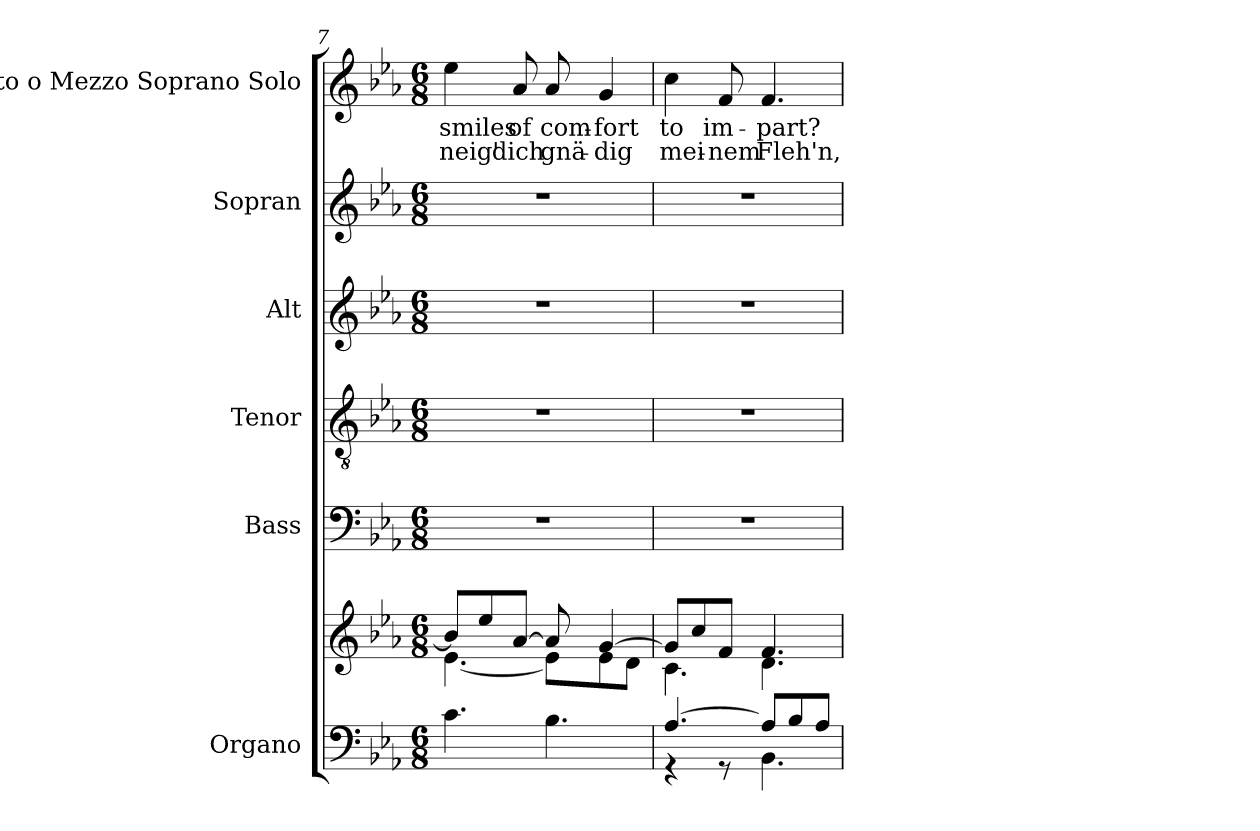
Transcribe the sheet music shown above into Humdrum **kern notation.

**kern	**kern	**kern	**kern	**kern	**kern	**kern	**text	**text
*part6	*part6	*part5	*part4	*part3	*part2	*part1	*part1	*part1
*staff7	*staff6	*staff5	*staff4	*staff3	*staff2	*staff1	*staff1	*staff1
*I"Organo	*	*I"Bass	*I"Tenor	*I"Alt	*I"Sopran	*I"Alto o Mezzo Soprano Solo	*	*
*	*	*I'B	*I'T	*I'A	*I'S	*I'S o l o	*	*
!!LO:LB:g=z
*clefF4	*clefG2	*clefF4	*clefGv2	*clefG2	*clefG2	*clefG2	*	*
*k[b-e-a-]	*k[b-e-a-]	*k[b-e-a-]	*k[b-e-a-]	*k[b-e-a-]	*k[b-e-a-]	*k[b-e-a-]	*	*
*E-:	*E-:	*E-:	*E-:	*E-:	*E-:	*E-:	*	*
*M6/8	*M6/8	*M6/8	*M6/8	*M6/8	*M6/8	*M6/8	*	*
=7	=7	=7	=7	=7	=7	=7	=7	=7
*	*^	*	*	*	*	*	*	*
4.c\	8b-/L]	[4.e-\	2.r	2.r	2.r	2.r	4ee-\	smiles	neig'
.	8ee-/	.	.	.	.	.	.	.	.
.	[8a-/J	.	.	.	.	.	8a-/	of	dich
4.B-\	8a-/]	8e-\L]	.	.	.	.	8a-/	com-	gnä-
.	[4g/	8e-\	.	.	.	.	4g/	-fort	-dig
.	.	8d\J	.	.	.	.	.	.	.
=8	=8	=8	=8	=8	=8	=8	=8	=8	=8
*^	*	*	*	*	*	*	*	*	*
[4.A-/	4r	8g/L]	4.c\	2.r	2.r	2.r	2.r	4cc\	to	mei-
.	.	8cc/	.	.	.	.	.	.	.	.
.	8r	8f/J	.	.	.	.	.	8f/	im-	-nem
8A-/L]	4.BB-\	4.f/	4.d\	.	.	.	.	4.f/	-part?	Fleh'n,
8B-/	.	.	.	.	.	.	.	.	.	.
8A-/J	.	.	.	.	.	.	.	.	.	.
*v	*v	*	*	*	*	*	*	*	*	*
*	*v	*v	*	*	*	*	*	*	*
=	=	=	=	=	=	=	=	=
*-	*-	*-	*-	*-	*-	*-	*-	*-
